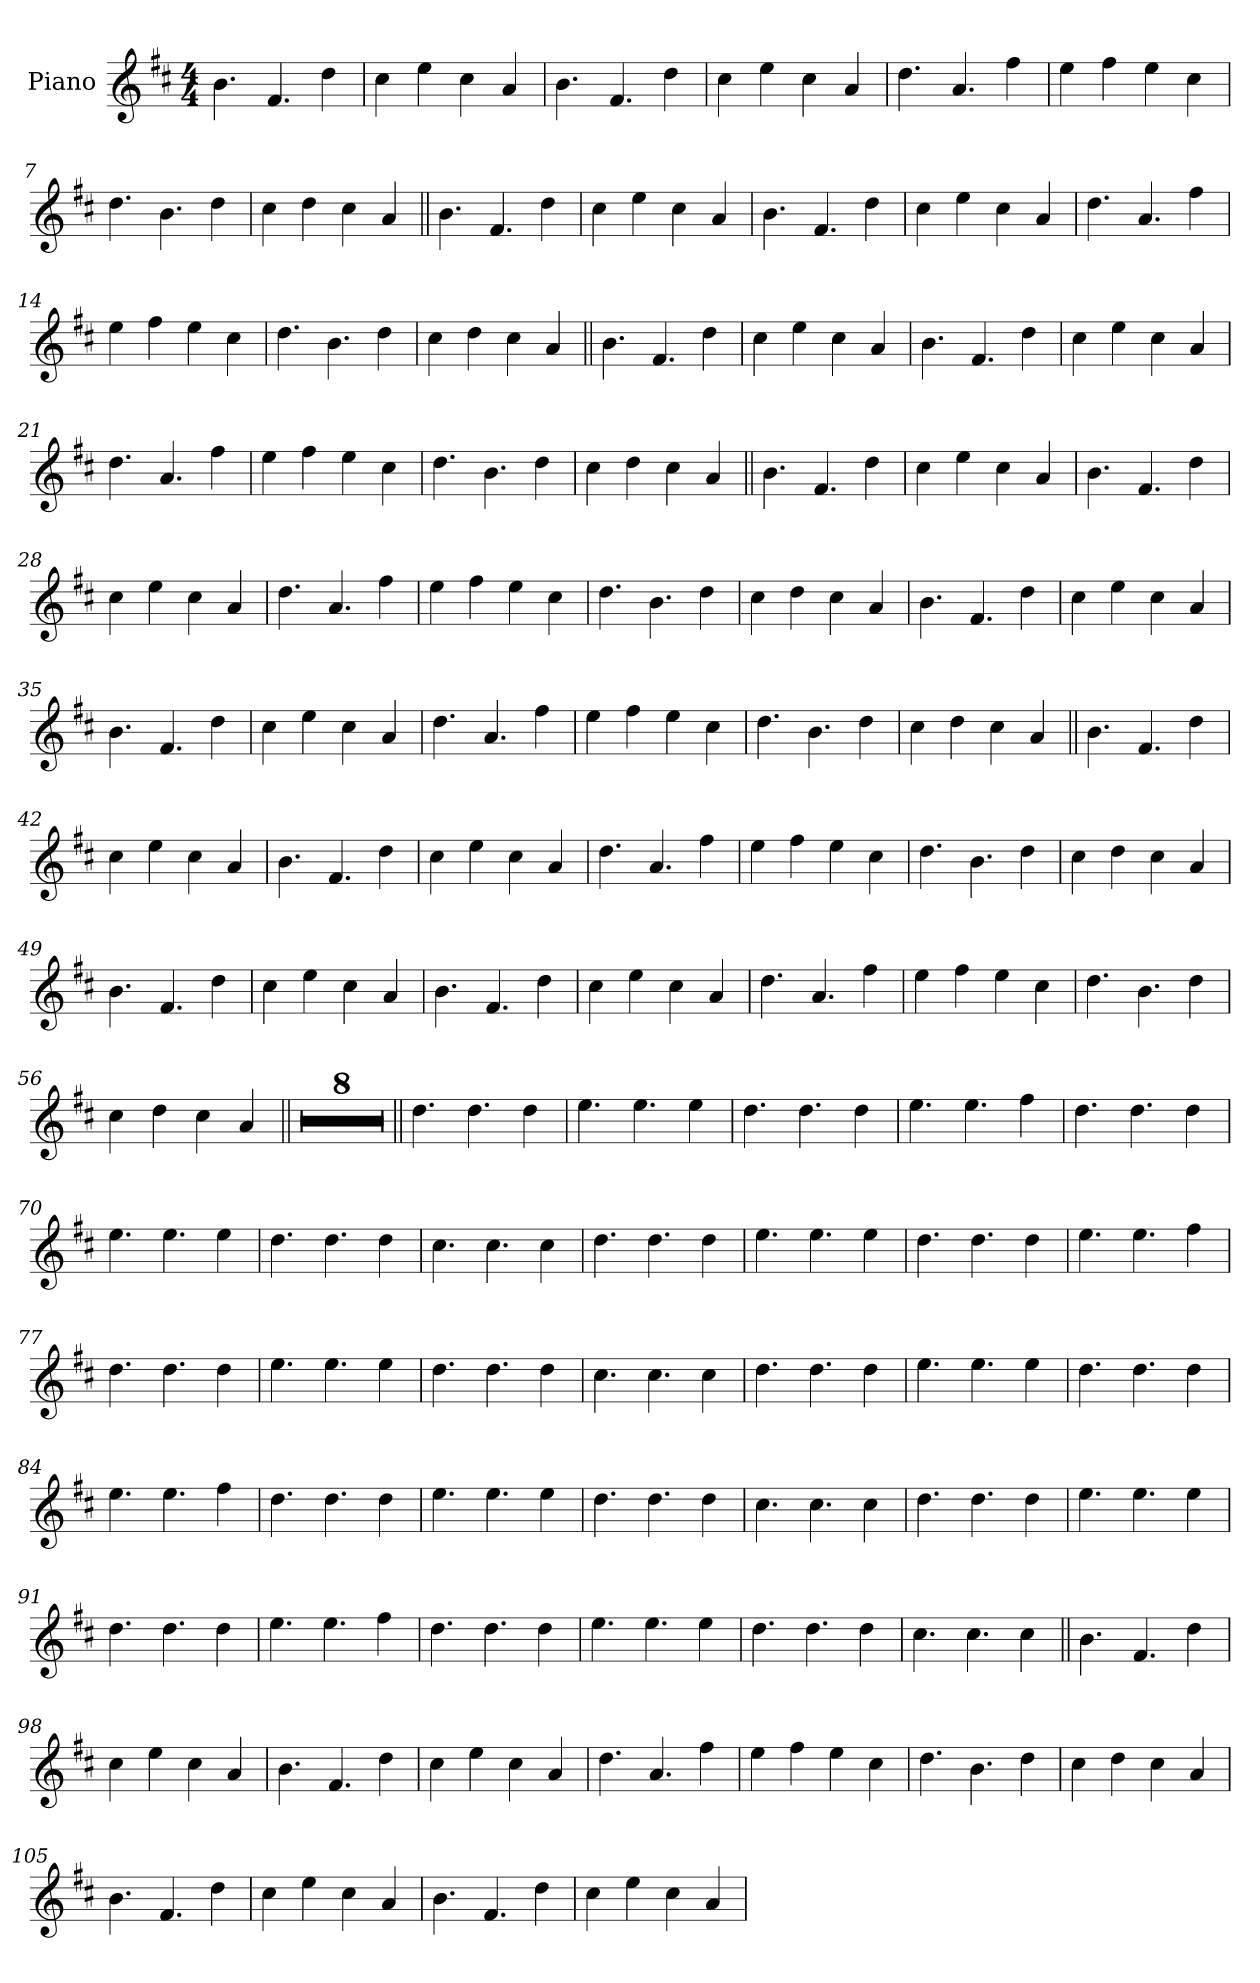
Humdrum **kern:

**kern
*part1
*staff1
*I"Piano
*I'Pno.
*clefG2
*k[f#c#]
*M4/4
*MM240
=1
4.b
4.f#
4dd
=2
4cc#
4ee
4cc#
4a
=3
4.b
4.f#
4dd
=4
4cc#
4ee
4cc#
4a
=5
4.dd
4.a
4ff#
=6
4ee
4ff#
4ee
4cc#
=7
4.dd
4.b
4dd
=8
4cc#
4dd
4cc#
4a
=9||
4.b
4.f#
4dd
=10
4cc#
4ee
4cc#
4a
=11
4.b
4.f#
4dd
=12
4cc#
4ee
4cc#
4a
=13
4.dd
4.a
4ff#
=14
4ee
4ff#
4ee
4cc#
=15
4.dd
4.b
4dd
=16
4cc#
4dd
4cc#
4a
=17||
4.b
4.f#
4dd
=18
4cc#
4ee
4cc#
4a
=19
4.b
4.f#
4dd
=20
4cc#
4ee
4cc#
4a
=21
4.dd
4.a
4ff#
=22
4ee
4ff#
4ee
4cc#
=23
4.dd
4.b
4dd
=24
4cc#
4dd
4cc#
4a
=25||
4.b
4.f#
4dd
=26
4cc#
4ee
4cc#
4a
=27
4.b
4.f#
4dd
=28
4cc#
4ee
4cc#
4a
=29
4.dd
4.a
4ff#
=30
4ee
4ff#
4ee
4cc#
=31
4.dd
4.b
4dd
=32
4cc#
4dd
4cc#
4a
=33
4.b
4.f#
4dd
=34
4cc#
4ee
4cc#
4a
=35
4.b
4.f#
4dd
=36
4cc#
4ee
4cc#
4a
=37
4.dd
4.a
4ff#
=38
4ee
4ff#
4ee
4cc#
=39
4.dd
4.b
4dd
=40
4cc#
4dd
4cc#
4a
=41||
4.b
4.f#
4dd
=42
4cc#
4ee
4cc#
4a
=43
4.b
4.f#
4dd
=44
4cc#
4ee
4cc#
4a
=45
4.dd
4.a
4ff#
=46
4ee
4ff#
4ee
4cc#
=47
4.dd
4.b
4dd
=48
4cc#
4dd
4cc#
4a
=49
4.b
4.f#
4dd
=50
4cc#
4ee
4cc#
4a
=51
4.b
4.f#
4dd
=52
4cc#
4ee
4cc#
4a
=53
4.dd
4.a
4ff#
=54
4ee
4ff#
4ee
4cc#
=55
4.dd
4.b
4dd
=56
4cc#
4dd
4cc#
4a
=57||
1r
=58
1r
=59
1r
=60
1r
=61
1r
=62
1r
=63
1r
=64
1r
=65||
4.dd
4.dd
4dd
=66
4.ee
4.ee
4ee
=67
4.dd
4.dd
4dd
=68
4.ee
4.ee
4ff#
=69
4.dd
4.dd
4dd
=70
4.ee
4.ee
4ee
=71
4.dd
4.dd
4dd
=72
4.cc#
4.cc#
4cc#
=73
4.dd
4.dd
4dd
=74
4.ee
4.ee
4ee
=75
4.dd
4.dd
4dd
=76
4.ee
4.ee
4ff#
=77
4.dd
4.dd
4dd
=78
4.ee
4.ee
4ee
=79
4.dd
4.dd
4dd
=80
4.cc#
4.cc#
4cc#
=81
4.dd
4.dd
4dd
=82
4.ee
4.ee
4ee
=83
4.dd
4.dd
4dd
=84
4.ee
4.ee
4ff#
=85
4.dd
4.dd
4dd
=86
4.ee
4.ee
4ee
=87
4.dd
4.dd
4dd
=88
4.cc#
4.cc#
4cc#
=89
4.dd
4.dd
4dd
=90
4.ee
4.ee
4ee
=91
4.dd
4.dd
4dd
=92
4.ee
4.ee
4ff#
=93
4.dd
4.dd
4dd
=94
4.ee
4.ee
4ee
=95
4.dd
4.dd
4dd
=96
4.cc#
4.cc#
4cc#
=97||
4.b
4.f#
4dd
=98
4cc#
4ee
4cc#
4a
=99
4.b
4.f#
4dd
=100
4cc#
4ee
4cc#
4a
=101
4.dd
4.a
4ff#
=102
4ee
4ff#
4ee
4cc#
=103
4.dd
4.b
4dd
=104
4cc#
4dd
4cc#
4a
=105
4.b
4.f#
4dd
=106
4cc#
4ee
4cc#
4a
=107
4.b
4.f#
4dd
=108
4cc#
4ee
4cc#
4a
=
*-
